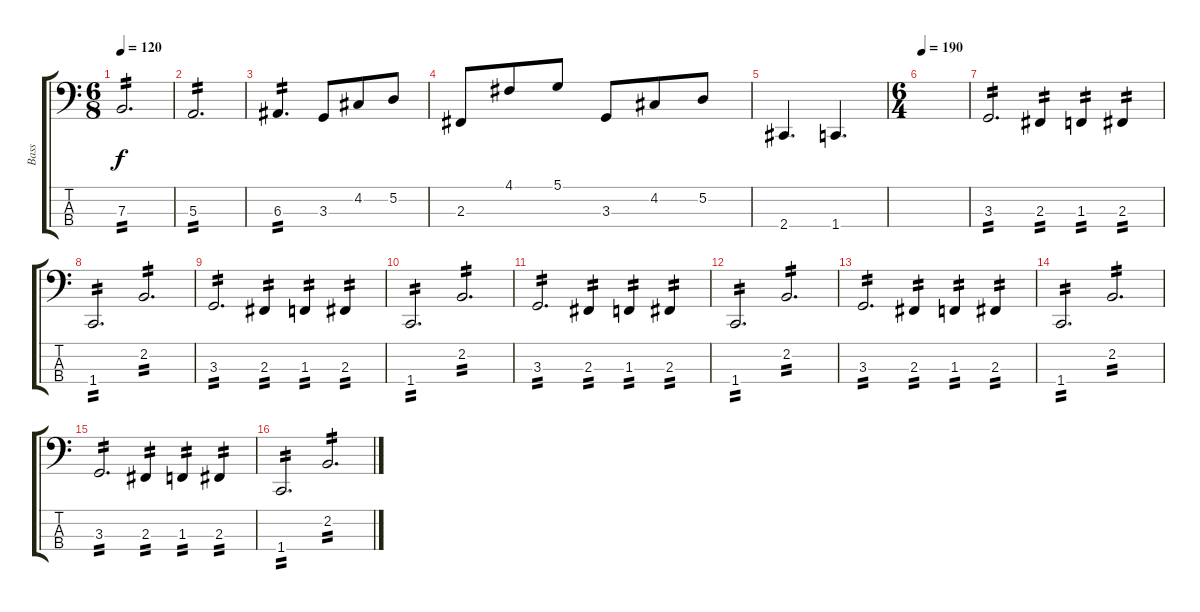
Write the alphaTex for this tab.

\track ("Bass" "Bass") {instrument electricbasspick}
\staff {score tabs}
\tuning (D2 A1 E1 B0) {hide}
\ts (6 8)
\tempo 120
\clef f4
\ks aminor
7.3.2{d tp 2 dy f} |
5.3.2{d tp 2} |
6.3.4{d tp 2} 3.3.8 4.2.8 5.2.8 |
2.3.8 4.1.8 5.1.8 3.3.8 4.2.8 5.2.8 |
2.4.4{d} 1.4.4{d} |
\ts (6 4)
\tempo 190
|
3.3.2{d tp 2} 2.3.4{tp 2} 1.3.4{tp 2} 2.3.4{tp 2} |
1.4.2{d tp 2} 2.2.2{d tp 2} |
3.3.2{d tp 2} 2.3.4{tp 2} 1.3.4{tp 2} 2.3.4{tp 2} |
1.4.2{d tp 2} 2.2.2{d tp 2} |
3.3.2{d tp 2} 2.3.4{tp 2} 1.3.4{tp 2} 2.3.4{tp 2} |
1.4.2{d tp 2} 2.2.2{d tp 2} |
3.3.2{d tp 2} 2.3.4{tp 2} 1.3.4{tp 2} 2.3.4{tp 2} |
1.4.2{d tp 2} 2.2.2{d tp 2} |
3.3.2{d tp 2} 2.3.4{tp 2} 1.3.4{tp 2} 2.3.4{tp 2} |
1.4.2{d tp 2} 2.2.2{d tp 2}
